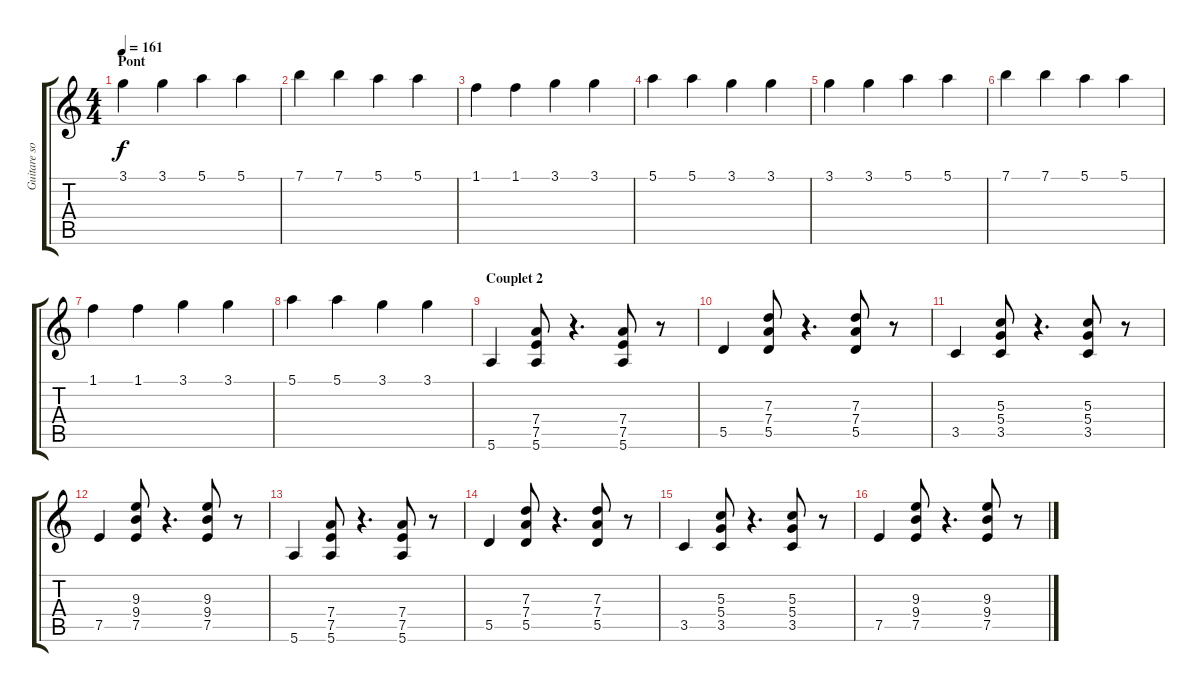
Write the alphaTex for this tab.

\track ("Guitare solo - Bozo" "Guitare so") {instrument electricguitarclean}
\staff {score tabs}
\tuning (E4 B3 G3 D3 A2 E2) {hide}
\ts (4 4)
\section ("" "Pont")
\tempo 161
\clef g2
\ks c
3.1.4{dy f} 3.1.4 5.1.4 5.1.4 |
7.1.4 7.1.4 5.1.4 5.1.4 |
1.1.4 1.1.4 3.1.4 3.1.4 |
5.1.4 5.1.4 3.1.4 3.1.4 |
3.1.4 3.1.4 5.1.4 5.1.4 |
7.1.4 7.1.4 5.1.4 5.1.4 |
1.1.4 1.1.4 3.1.4 3.1.4 |
5.1.4 5.1.4 3.1.4 3.1.4 |
\section ("" "Couplet 2")
5.6.4 (7.4 7.5 5.6).8 r.4{d} (7.4 7.5 5.6).8 r.8 |
5.5.4 (7.3 7.4 5.5).8 r.4{d} (7.3 7.4 5.5).8 r.8 |
3.5.4 (5.3 5.4 3.5).8 r.4{d} (5.3 5.4 3.5).8 r.8 |
7.5.4 (9.3 9.4 7.5).8 r.4{d} (9.3 9.4 7.5).8 r.8 |
5.6.4 (7.4 7.5 5.6).8 r.4{d} (7.4 7.5 5.6).8 r.8 |
5.5.4 (7.3 7.4 5.5).8 r.4{d} (7.3 7.4 5.5).8 r.8 |
3.5.4 (5.3 5.4 3.5).8 r.4{d} (5.3 5.4 3.5).8 r.8 |
7.5.4 (9.3 9.4 7.5).8 r.4{d} (9.3 9.4 7.5).8 r.8
